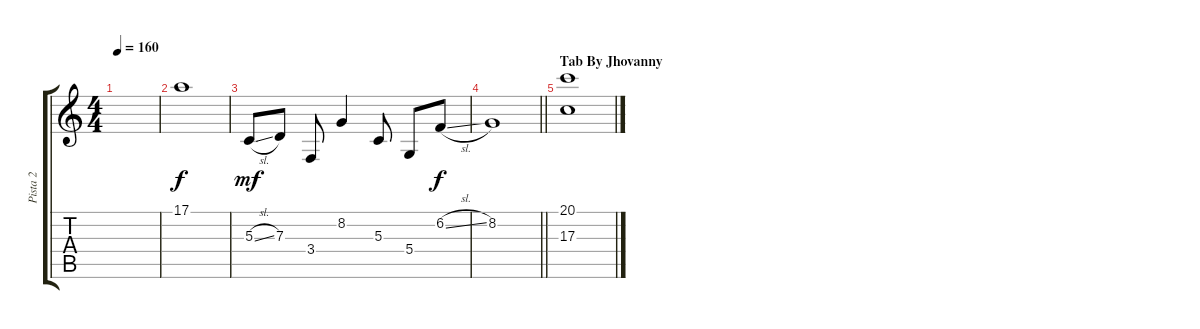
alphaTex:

\track ("Pista 2" "Pista 2") {instrument brightacousticpiano}
\staff {score tabs}
\tuning (E4 B3 G3 D3 A2 E2) {hide}
\ts (4 4)
\tempo 160
\clef g2
\ks c
|
17.1.1 |
5.3{sl}.8{dy mf} 7.3.8 3.4.8 8.2.4 5.3.8 5.4.8 6.2{sl}.8{dy f} |
\barLineRight lightlight
8.2.1 |
\section ("" "Tab By Jhovanny")
(20.1 17.3).1
